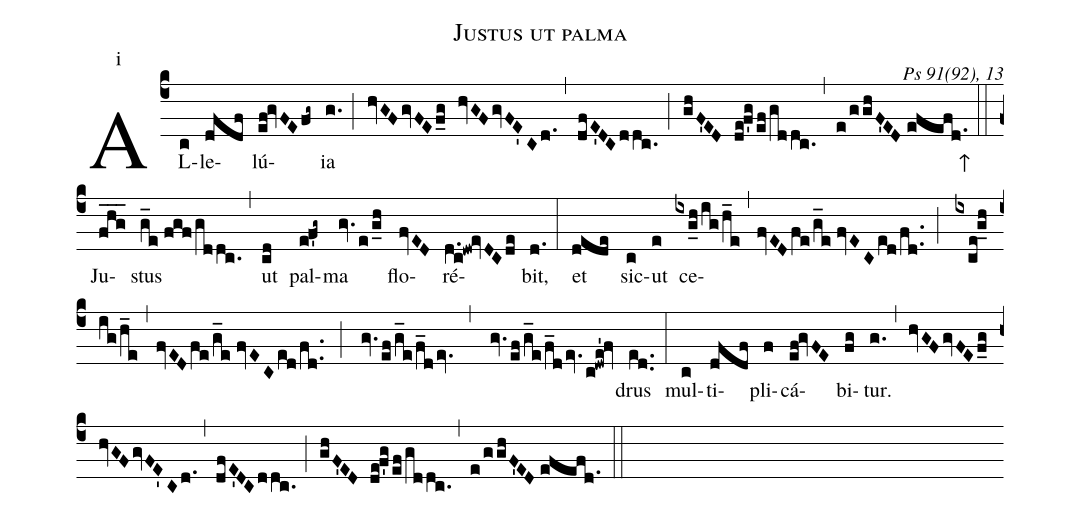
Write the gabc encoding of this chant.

name:Justus ut palma;
commentary: Ps 91(92), 13;
mode:i;
%%
(c4) AL(c)le(dfdf)lú(ef!gvFEfg~)ia(g.) (;) (hvGFgvFEf_g hvGFgvFE'Cd.) (,) (dfE'DCddc.) (;) (ghF'ED de!f'g/ef/gddc.) (,) (e/gghF'ED//efefd.) ↑(::) Ju(fhg___)stus(g_e//fgf/gddc.) (,) ut(cd) pal(e!f'g~)ma(gv.e/g_h) flo(fvED)ré(d.c!dw!evDCde)bit,(d.) (:) et(dede) sic(c)ut(e) ce(ixg_h/ig/h_e,fvEDfe/g_e//fvECed/fd..;ixce!g_h/ig/h_e,fvEDfe/g_e//fvECed/fd..;gv.ef/g_e/f_dev.,gv.ef/g_e/f_dev.c!dwe'!fv)drus(ed..) (:) mul(c)ti(dfdf)pli(f)cá(ef!gvFE)bi(fg)tur.(g.) (,) (hvGFgvFEf_g hvGFgvFE'Cd.) (,) (dfE'DCddc.) (;) (ghF'ED de!f'g/ef/gddc.) (,) (e/gghF'ED//efefd.) (::)
